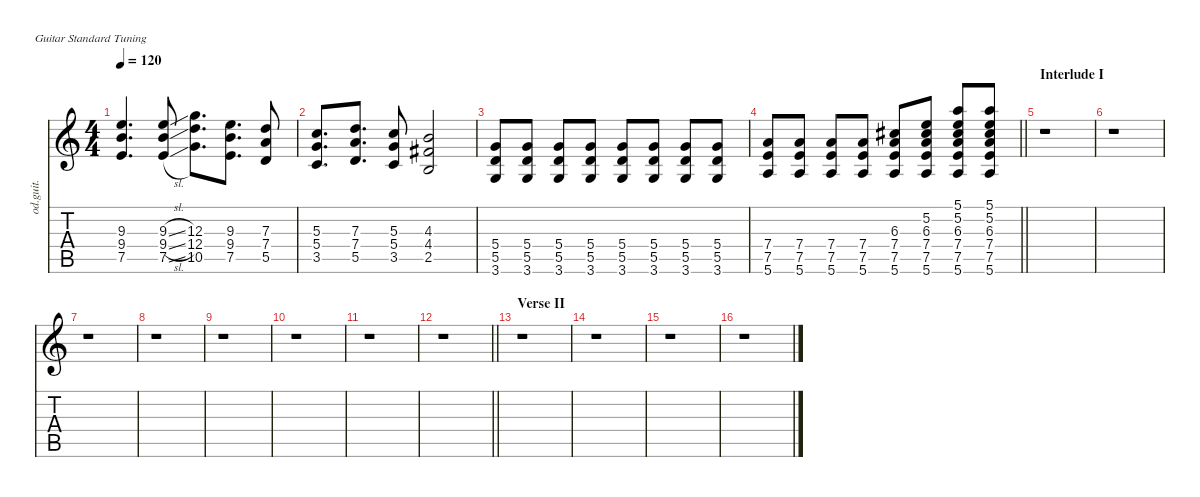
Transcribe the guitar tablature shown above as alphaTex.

\defaultSystemsLayout 4
\hideDynamics
\bracketExtendMode nobrackets
\otherSystemsTrackNameOrientation horizontal
\track ("Rhythm Guitar" "od.guit.") {instrument overdrivenguitar}
\staff {score tabs}
\tuning (E4 B3 G3 D3 A2 E2)
\ts (4 4)
\tempo 120
\clef g2
\ks c
(9.3 9.4 7.5).4{d dy f} (9.3{sl} 9.4{sl} 7.5{sl}).8 (12.3 12.4 10.5).8{d} (9.3 9.4 7.5).8{d} (7.3 7.4 5.5).8 |
(5.3 5.4 3.5).8{d} (7.3 7.4 5.5).8{d} (5.3 5.4 3.5).8 (4.3 4.4{acc #} 2.5).2 |
(5.4 5.5 3.6).8{dy mf} (5.4 5.5 3.6).8 (5.4 5.5 3.6).8 (5.4 5.5 3.6).8 (5.4 5.5 3.6).8 (5.4 5.5 3.6).8 (5.4 5.5 3.6).8 (5.4 5.5 3.6).8 |
\barLineRight lightlight
(7.4 7.5 5.6).8 (7.4 7.5 5.6).8 (7.4 7.5 5.6).8 (7.4 7.5 5.6).8 (6.3{acc #} 7.4 7.5 5.6).8 (5.2 6.3{acc #} 7.4 7.5 5.6).8 (5.1 5.2 6.3{acc #} 7.4 7.5 5.6).8 (5.1 5.2 6.3{acc #} 7.4 7.5 5.6).8 |
\section ("" "Interlude I")
r.1 |
r.1 |
r.1 |
r.1 |
r.1 |
r.1 |
r.1 |
\barLineRight lightlight
r.1 |
\section ("" "Verse II")
r.1 |
r.1 |
r.1 |
r.1
